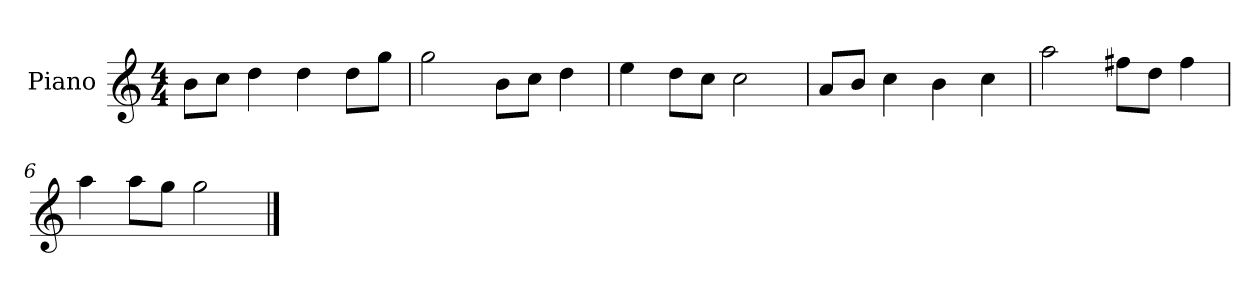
**kern
*part1
*staff1
*I"Piano
*I'P-no
*clefG2
*k[]
*M4/4
*MM90
=1
8b\L
8cc\J
4dd\
4dd\
8dd\L
8gg\J
=2
2gg\
8b\L
8cc\J
4dd\
=3
4ee\
8dd\L
8cc\J
2cc\
=4
8a/L
8b/J
4cc\
4b\
4cc\
=5
2aa\
8ff#X\L
8dd\J
4ff#\
=6
4aa\
8aa\L
8gg\J
2gg\
==
*-
